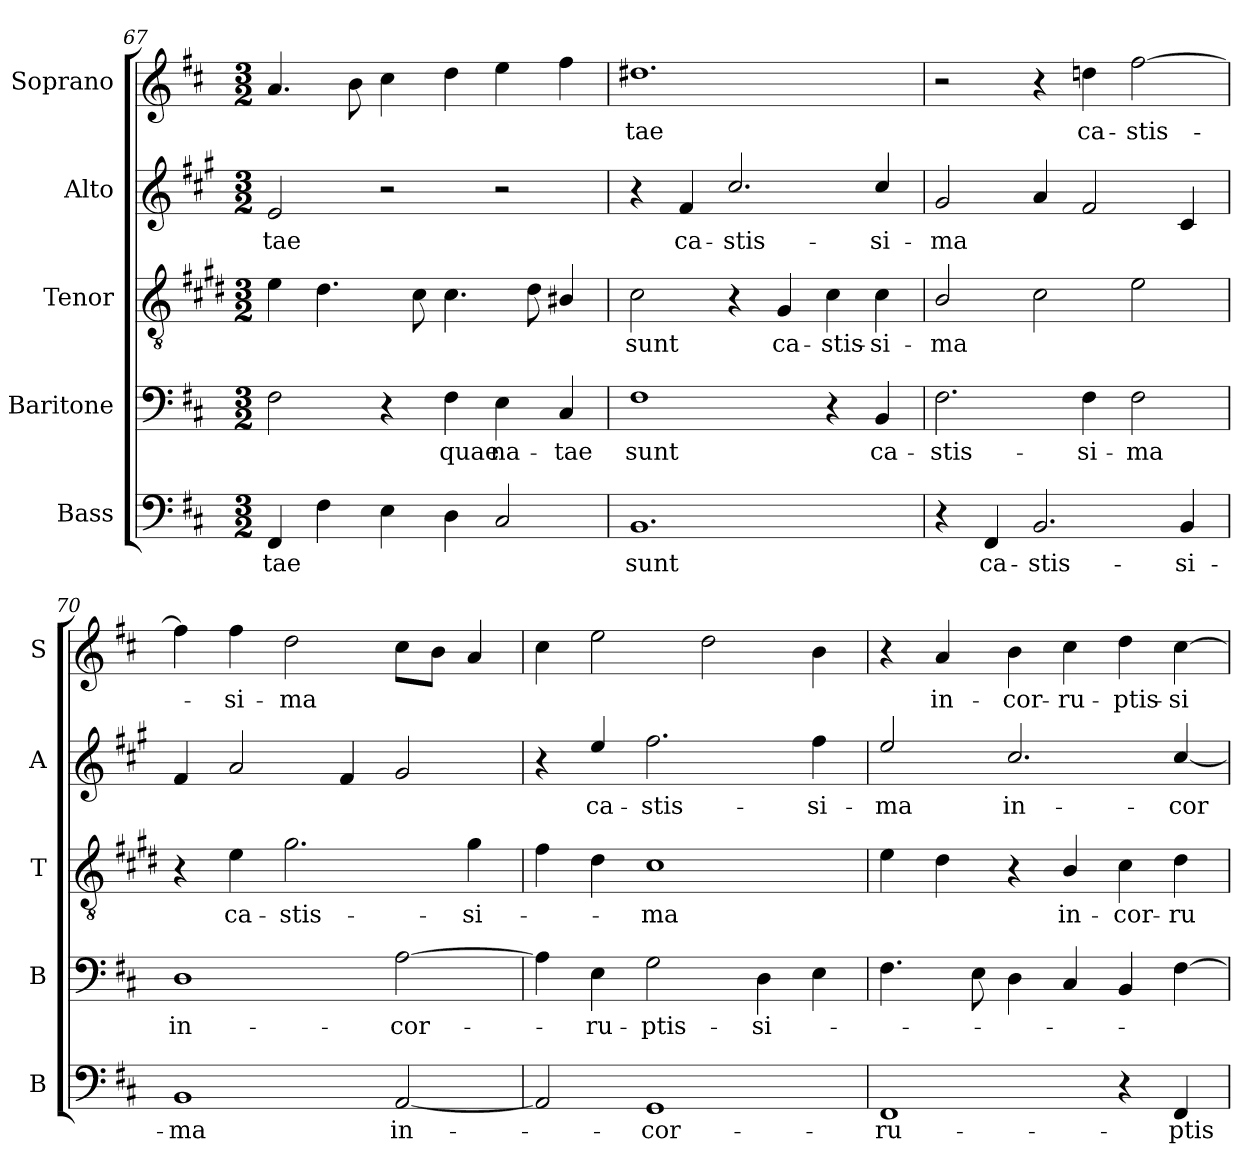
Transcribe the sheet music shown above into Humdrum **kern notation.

**kern	**text	**kern	**text	**kern	**text	**kern	**text	**kern	**text
*part5	*part5	*part4	*part4	*part3	*part3	*part2	*part2	*part1	*part1
*staff5	*staff5	*staff4	*staff4	*staff3	*staff3	*staff2	*staff2	*staff1	*staff1
*I"Bass	*	*I"Baritone	*	*I"Tenor	*	*I"Alto	*	*I"Soprano	*
*I'B	*	*I'B	*	*I'T	*	*I'A	*	*I'S	*
*clefF4	*	*clefF4	*	*clefGv2	*	*clefG2	*	*clefG2	*
*	*	*	*	*ITrd1c2	*	*ITrd4c7	*	*	*
*k[f#c#]	*	*k[f#c#]	*	*k[f#c#]	*	*k[f#c#]	*	*k[f#c#]	*
*D:	*	*D:	*	*D:	*	*D:	*	*D:	*
*M3/2	*	*M3/2	*	*M3/2	*	*M3/2	*	*M3/2	*
=67	=67	=67	=67	=67	=67	=67	=67	=67	=67
!	!LO:LY:b	!	!	!	!	!	!	!	!
!	!	!	!	!	!	!	!LO:LY:b	!	!
4FF#/	-tae	2F#\	.	4d\	.	2A/	-tae	4.a/	.
4F#\	.	.	.	4.c#\	.	.	.	.	.
.	.	.	.	.	.	.	.	8b\	.
4E\	.	4r	.	.	.	2r	.	4cc#\	.
.	.	.	.	8B\	.	.	.	.	.
!	!	!	!LO:LY:b	!	!	!	!	!	!
4D\	.	4F#\	quae	4.B\	.	.	.	4dd\	.
!	!	!	!LO:LY:b	!	!	!	!	!	!
2C#/	.	4E\	na-	.	.	2r	.	4ee\	.
.	.	.	.	8c#\	.	.	.	.	.
!	!	!	!LO:LY:b	!	!	!	!	!	!
.	.	4C#/	-tae	4A#X/	.	.	.	4ff#\	.
=68	=68	=68	=68	=68	=68	=68	=68	=68	=68
!	!LO:LY:b	!	!	!	!	!	!	!	!
!	!	!	!LO:LY:b	!	!	!	!	!	!
!	!	!	!	!	!LO:LY:b	!	!	!	!
!	!	!	!	!	!	!	!	!	!LO:LY:b
1.BB	sunt	1F#	sunt	2B\	sunt	4r	.	1.dd#X	-tae
!	!	!	!	!	!	!	!LO:LY:b	!	!
.	.	.	.	.	.	4B/	ca-	.	.
!	!	!	!	!	!	!	!LO:LY:b	!	!
.	.	.	.	4r	.	2.f#/	-stis-	.	.
!	!	!	!	!	!LO:LY:b	!	!	!	!
.	.	.	.	4F#/	ca-	.	.	.	.
!	!	!	!	!	!LO:LY:b	!	!	!	!
.	.	4r	.	4B\	-stis-	.	.	.	.
!	!	!	!LO:LY:b	!	!	!	!	!	!
!	!	!	!	!	!LO:LY:b	!	!	!	!
!	!	!	!	!	!	!	!LO:LY:b	!	!
.	.	4BB/	ca-	4B\	-si-	4f#/	-si-	.	.
=69	=69	=69	=69	=69	=69	=69	=69	=69	=69
!	!	!	!LO:LY:b	!	!	!	!	!	!
!	!	!	!	!	!LO:LY:b	!	!	!	!
!	!	!	!	!	!	!	!LO:LY:b	!	!
4r	.	2.F#\	-stis-	2A/	-ma	2c#/	-ma	2r	.
!	!LO:LY:b	!	!	!	!	!	!	!	!
4FF#/	ca-	.	.	.	.	.	.	.	.
!	!LO:LY:b	!	!	!	!	!	!	!	!
2.BB/	-stis-	.	.	2B\	.	4d/	.	4r	.
!	!	!	!LO:LY:b	!	!	!	!	!	!
!	!	!	!	!	!	!	!	!	!LO:LY:b
.	.	4F#\	-si-	.	.	2B/	.	4ddni\	ca-
!	!	!	!LO:LY:b	!	!	!	!	!	!
!	!	!	!	!	!	!	!	!	!LO:LY:b
.	.	2F#\	-ma	2d\	.	.	.	[2ff#\	-stis-
!	!LO:LY:b	!	!	!	!	!	!	!	!
4BB/	-si-	.	.	.	.	4F#/	.	.	.
=70	=70	=70	=70	=70	=70	=70	=70	=70	=70
!	!LO:LY:b	!	!	!	!	!	!	!	!
!	!	!	!LO:LY:b	!	!	!	!	!	!
1BB	-ma	1D	in-	4r	.	4B/	.	4ff#\]	.
!	!	!	!	!	!LO:LY:b	!	!	!	!
!	!	!	!	!	!	!	!	!	!LO:LY:b
.	.	.	.	4d\	ca-	2d/	.	4ff#\	-si-
!	!	!	!	!	!LO:LY:b	!	!	!	!
!	!	!	!	!	!	!	!	!	!LO:LY:b
.	.	.	.	2.f#\	-stis-	.	.	2dd\	-ma
.	.	.	.	.	.	4B/	.	.	.
!	!LO:LY:b	!	!	!	!	!	!	!	!
!	!	!	!LO:LY:b	!	!	!	!	!	!
[2AA/	in-	[2A\	-cor-	.	.	2c#/	.	8cc#\L	.
.	.	.	.	.	.	.	.	8b\J	.
!	!	!	!	!	!LO:LY:b	!	!	!	!
.	.	.	.	4f#\	-si-	.	.	4a/	.
!!LO:PB:g=z
=71	=71	=71	=71	=71	=71	=71	=71	=71	=71
2AA/]	.	4A\]	.	4e\	.	4r	.	4cc#\	.
!	!	!	!LO:LY:b	!	!	!	!	!	!
!	!	!	!	!	!	!	!LO:LY:b	!	!
.	.	4E\	-ru-	4c#\	.	4a/	ca-	2ee\	.
!	!LO:LY:b	!	!	!	!	!	!	!	!
!	!	!	!LO:LY:b	!	!	!	!	!	!
!	!	!	!	!	!LO:LY:b	!	!	!	!
!	!	!	!	!	!	!	!LO:LY:b	!	!
1GG	-cor-	2G\	-ptis-	1B	-ma	2.b\	-stis-	.	.
.	.	.	.	.	.	.	.	2dd\	.
!	!	!	!LO:LY:b	!	!	!	!	!	!
.	.	4D\	-si-	.	.	.	.	.	.
!	!	!	!	!	!	!	!LO:LY:b	!	!
.	.	4E\	.	.	.	4b\	-si-	4b\	.
=72	=72	=72	=72	=72	=72	=72	=72	=72	=72
!	!LO:LY:b	!	!	!	!	!	!	!	!
!	!	!	!	!	!	!	!LO:LY:b	!	!
1FF#	-ru-	4.F#\	.	4d\	.	2a/	-ma	4r	.
!	!	!	!	!	!	!	!	!	!LO:LY:b
.	.	.	.	4c#\	.	.	.	4a/	in-
.	.	8E\	.	.	.	.	.	.	.
!	!	!	!	!	!	!	!LO:LY:b	!	!
!	!	!	!	!	!	!	!	!	!LO:LY:b
.	.	4D\	.	4r	.	2.f#/	in-	4b\	-cor-
!	!	!	!	!	!LO:LY:b	!	!	!	!
!	!	!	!	!	!	!	!	!	!LO:LY:b
.	.	4C#/	.	4A/	in-	.	.	4cc#\	-ru-
!	!	!	!	!	!LO:LY:b	!	!	!	!
!	!	!	!	!	!	!	!	!	!LO:LY:b
4r	.	4BB/	.	4B\	-cor-	.	.	4dd\	-ptis-
!	!LO:LY:b	!	!	!	!	!	!	!	!
!	!	!	!	!	!LO:LY:b	!	!	!	!
!	!	!	!	!	!	!	!LO:LY:b	!	!
!	!	!	!	!	!	!	!	!	!LO:LY:b
4FF#/	-ptis-	[4F#\	.	4c#\	-ru-	[4f#/	-cor-	[4cc#\	-si-
=	=	=	=	=	=	=	=	=	=
*-	*-	*-	*-	*-	*-	*-	*-	*-	*-
